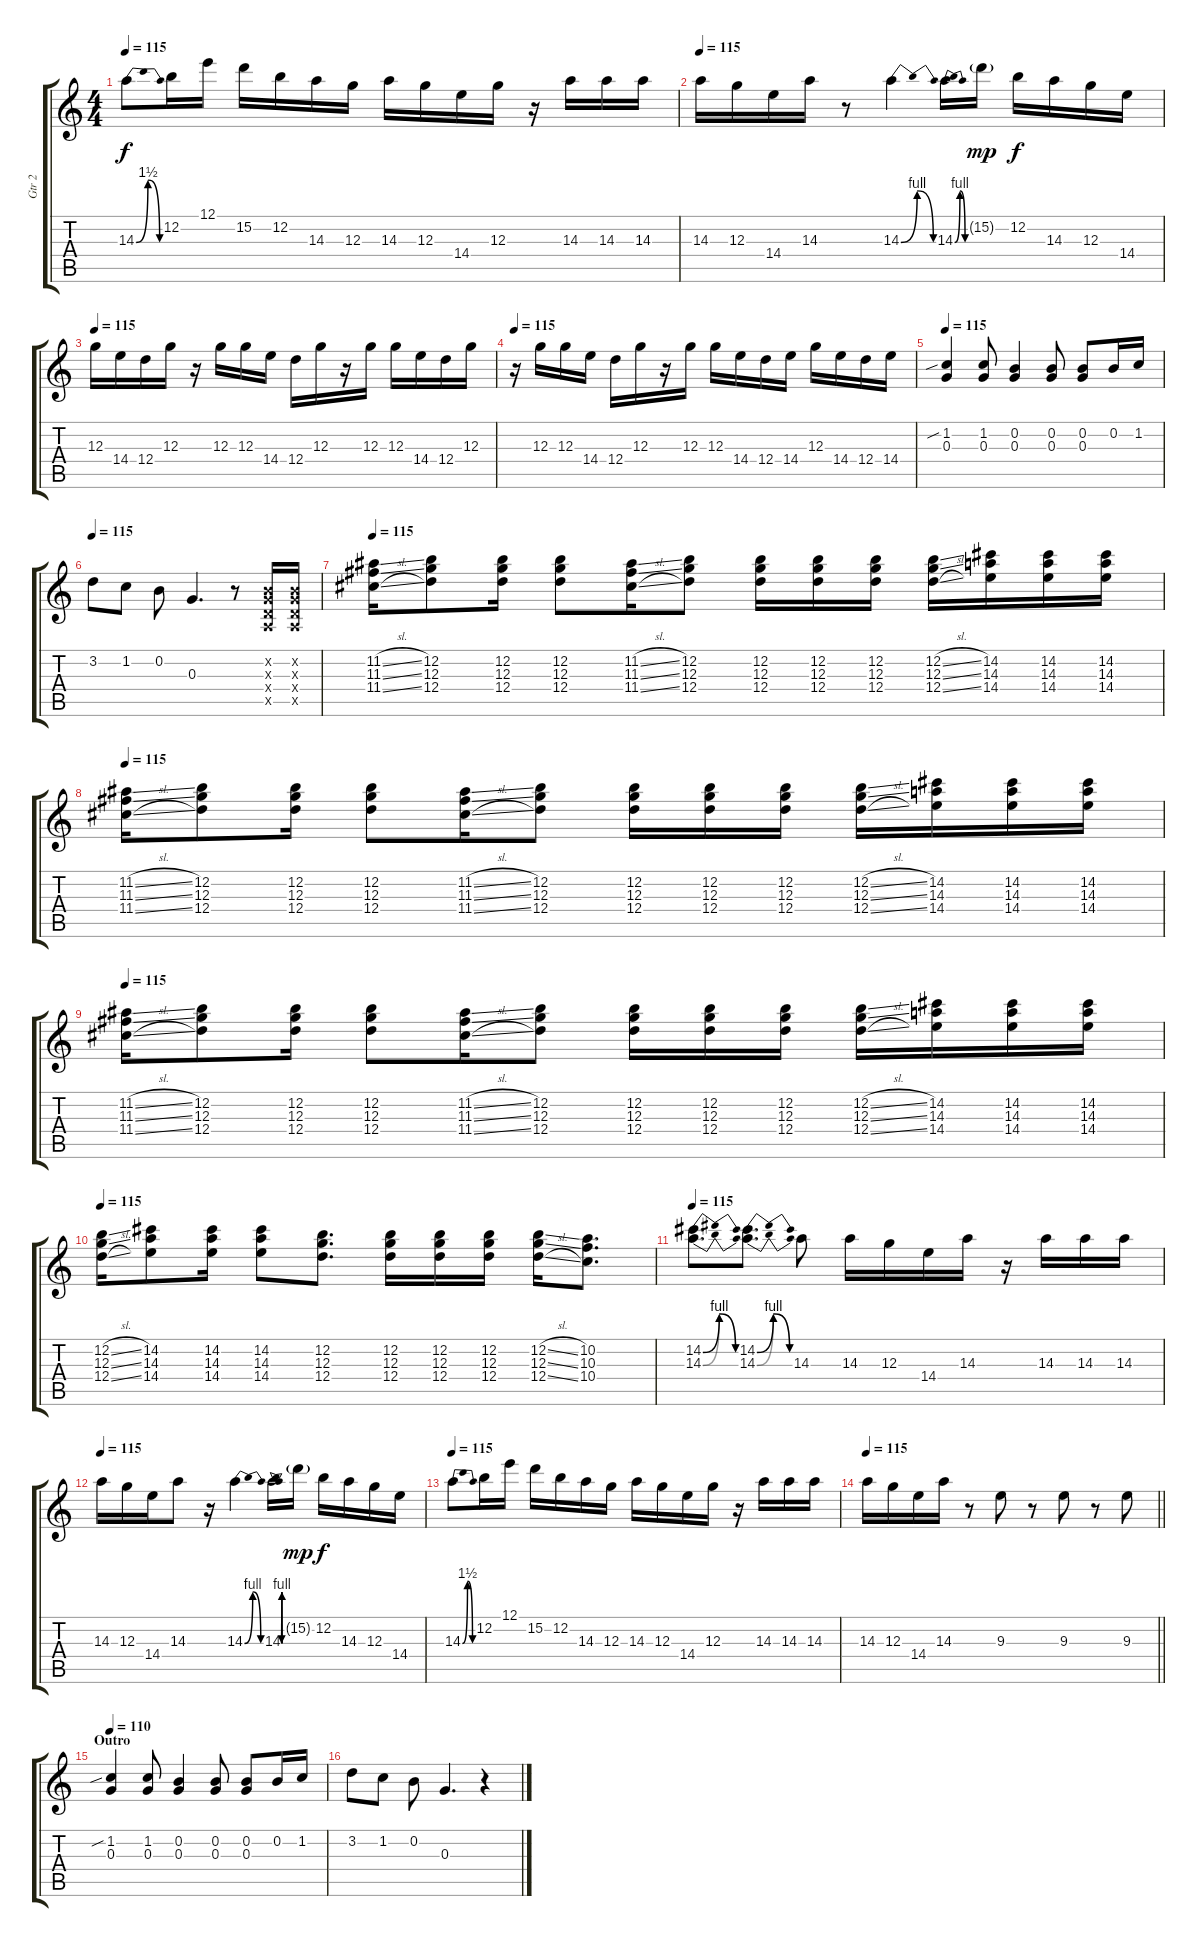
\track ("Gtr 2" "Gtr 2") {instrument overdrivenguitar}
\staff {score tabs}
\tuning (E4 B3 G3 D3 A2 E2) {hide}
\ts (4 4)
\tempo 115
\clef g2
\ks c
14.3{be (bendrelease 0 0 30 6 30 6 60 0)}.8{dy f} 12.2.16 12.1.16 15.2.16 12.2.16 14.3.16 12.3.16 14.3.16 12.3.16 14.4.16 12.3.16 r.16 14.3.16 14.3.16 14.3.16 |
\tempo 115
14.3.16 12.3.16 14.4.16 14.3.16 r.8 14.3{be (bendrelease 0 0 26 4 26 4 60 0)}.4 14.3{be (bendrelease 0 0 26 4 26 4 60 0)}.16 15.2{g}.16{dy mp} 12.2.16{dy f} 14.3.16 12.3.16 14.4.16 |
\tempo 115
12.3.16 14.4.16 12.4.16 12.3.16 r.16 12.3.16 12.3.16 14.4.16 12.4.16 12.3.16 r.16 12.3.16 12.3.16 14.4.16 12.4.16 12.3.16 |
\tempo 115
r.16 12.3.16 12.3.16 14.4.16 12.4.16 12.3.16 r.16 12.3.16 12.3.16 14.4.16 12.4.16 14.4.16 12.3.16 14.4.16 12.4.16 14.4.16 |
\tempo 115
(1.2{sib} 0.3).4 (1.2 0.3).8 (0.2 0.3).4 (0.2 0.3).8 (0.2 0.3).8 0.2.16 1.2.16 |
\tempo 115
3.2.8 1.2.8 0.2.8 0.3.4{d} r.8 (0.2{x} 0.3{x} 0.4{x} 0.5{x}).16 (0.2{x} 0.3{x} 0.4{x} 0.5{x}).16 |
\tempo 115
(11.2{sl} 11.3{sl} 11.4{sl}).16 (12.2 12.3 12.4).8 (12.2 12.3 12.4).16 (12.2 12.3 12.4).8 (11.2{sl} 11.3{sl} 11.4{sl}).16 (12.2 12.3 12.4).8 (12.2 12.3 12.4).16 (12.2 12.3 12.4).16 (12.2 12.3 12.4).16 (12.2{sl} 12.3{sl} 12.4{sl}).16 (14.2 14.3 14.4).16 (14.2 14.3 14.4).16 (14.2 14.3 14.4).16 |
\tempo 115
(11.2{sl} 11.3{sl} 11.4{sl}).16 (12.2 12.3 12.4).8 (12.2 12.3 12.4).16 (12.2 12.3 12.4).8 (11.2{sl} 11.3{sl} 11.4{sl}).16 (12.2 12.3 12.4).8 (12.2 12.3 12.4).16 (12.2 12.3 12.4).16 (12.2 12.3 12.4).16 (12.2{sl} 12.3{sl} 12.4{sl}).16 (14.2 14.3 14.4).16 (14.2 14.3 14.4).16 (14.2 14.3 14.4).16 |
\tempo 115
(11.2{sl} 11.3{sl} 11.4{sl}).16 (12.2 12.3 12.4).8 (12.2 12.3 12.4).16 (12.2 12.3 12.4).8 (11.2{sl} 11.3{sl} 11.4{sl}).16 (12.2 12.3 12.4).8 (12.2 12.3 12.4).16 (12.2 12.3 12.4).16 (12.2 12.3 12.4).16 (12.2{sl} 12.3{sl} 12.4{sl}).16 (14.2 14.3 14.4).16 (14.2 14.3 14.4).16 (14.2 14.3 14.4).16 |
\tempo 115
(12.2{sl} 12.3{sl} 12.4{sl}).16 (14.2 14.3 14.4).8 (14.2 14.3 14.4).16 (14.2 14.3 14.4).8 (12.2 12.3 12.4).8{d} (12.2 12.3 12.4).16 (12.2 12.3 12.4).16 (12.2 12.3 12.4).16 (12.2{sl} 12.3{sl} 12.4{sl}).16 (10.2 10.3 10.4).8{d} |
\tempo 115
(14.2{be (bendrelease 0 0 15 4 50 4 60 0)} 14.3{be (bendrelease 0 0 15 4 50 4 60 0)}).8{d} (14.2{be (bendrelease 0 0 15 4 50 4 60 0)} 14.3{be (bendrelease 0 0 15 4 50 4 60 0)}).8{d} 14.3.8 14.3.16 12.3.16 14.4.16 14.3.16 r.16 14.3.16 14.3.16 14.3.16 |
\tempo 115
14.3.16 12.3.16 14.4.16 14.3.8 r.16 14.3{be (bendrelease 0 0 26 4 26 4 60 0)}.4 14.3{be (bendrelease 0 0 26 4 26 4 60 0)}.16 15.2{g}.16{dy mp} 12.2.16{dy f} 14.3.16 12.3.16 14.4.16 |
\tempo 115
14.3{be (bendrelease 0 0 30 6 30 6 60 0)}.8 12.2.16 12.1.16 15.2.16 12.2.16 14.3.16 12.3.16 14.3.16 12.3.16 14.4.16 12.3.16 r.16 14.3.16 14.3.16 14.3.16 |
\tempo 115
\barLineRight lightlight
14.3.16 12.3.16 14.4.16 14.3.16 r.8 9.3.8 r.8 9.3.8 r.8 9.3.8 |
\section ("" "Outro")
\tempo 110
(1.2{sib} 0.3).4 (1.2 0.3).8 (0.2 0.3).4 (0.2 0.3).8 (0.2 0.3).8 0.2.16 1.2.16 |
3.2.8 1.2.8 0.2.8 0.3.4{d} r.4
